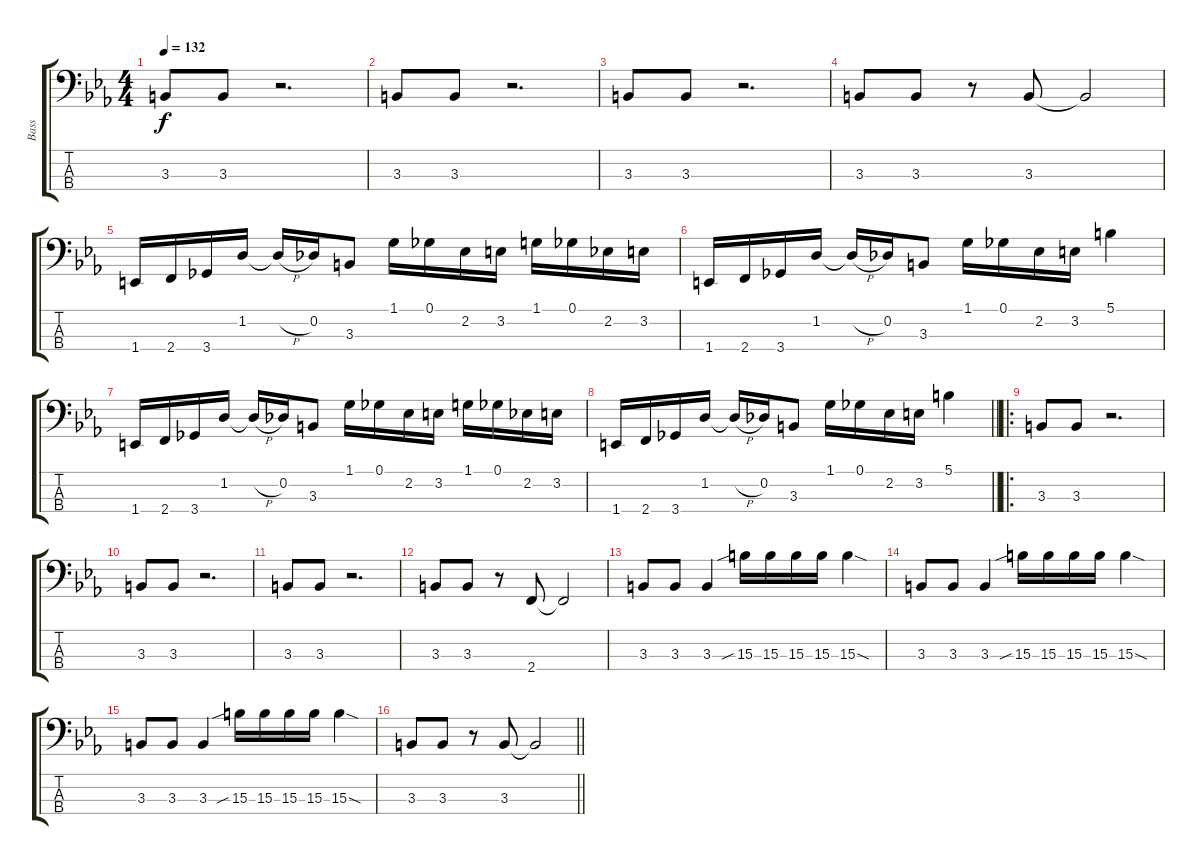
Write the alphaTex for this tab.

\track ("Bass" "Bass") {instrument electricbasspick}
\staff {score tabs}
\tuning (Gb2 Db2 Ab1 Eb1) {hide}
\ts (4 4)
\tempo 132
\clef f4
\ks eb
3.3.8{dy f} 3.3.8 r.2{d} |
3.3.8 3.3.8 r.2{d} |
3.3.8 3.3.8 r.2{d} |
3.3.8 3.3.8 r.8 3.3.8 3.3{t}.2 |
1.4.16 2.4.16 3.4.16 1.2.16 1.2{h t}.16 0.2.16 3.3.8 1.1.16 0.1.16 2.2.16 3.2.16 1.1.16 0.1.16 2.2.16 3.2.16 |
1.4.16 2.4.16 3.4.16 1.2.16 1.2{h t}.16 0.2.16 3.3.8 1.1.16 0.1.16 2.2.16 3.2.16 5.1.4 |
1.4.16 2.4.16 3.4.16 1.2.16 1.2{h t}.16 0.2.16 3.3.8 1.1.16 0.1.16 2.2.16 3.2.16 1.1.16 0.1.16 2.2.16 3.2.16 |
\barLineRight lightlight
1.4.16 2.4.16 3.4.16 1.2.16 1.2{h t}.16 0.2.16 3.3.8 1.1.16 0.1.16 2.2.16 3.2.16 5.1.4 |
\ro
\section ("" " ")
3.3.8 3.3.8 r.2{d} |
3.3.8 3.3.8 r.2{d} |
3.3.8 3.3.8 r.2{d} |
3.3.8 3.3.8 r.8 2.4.8 2.4{t}.2 |
3.3.8 3.3.8 3.3.4 15.3{sib}.16 15.3.16 15.3.16 15.3.16 15.3{sod}.4 |
3.3.8 3.3.8 3.3.4 15.3{sib}.16 15.3.16 15.3.16 15.3.16 15.3{sod}.4 |
3.3.8 3.3.8 3.3.4 15.3{sib}.16 15.3.16 15.3.16 15.3.16 15.3{sod}.4 |
\barLineRight lightlight
3.3.8 3.3.8 r.8 3.3.8 3.3{t}.2
